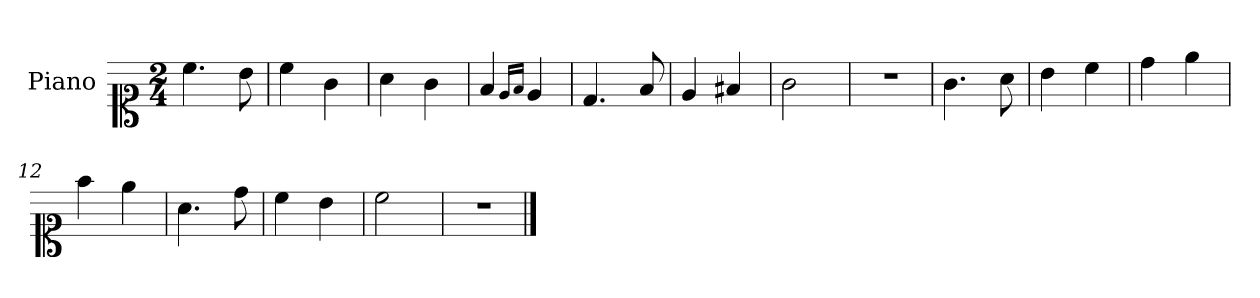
**kern
*part1
*staff1
*I"Piano
*I'Pno.
*clefC1
*k[]
*M2/4
=1
4.cc\
8b\
=2
4cc\
4g\
=3
4a\
4g\
=4
4f/
16qe/LL
16qf/JJ
4e/
=5
4.d/
8f/
=6
4e/
4f#X/
=7
2g\
=8
2r
=9
4.g\
8a\
=10
4b\
4cc\
!!LO:LB:g=z
=11
4dd\
4ee\
=12
4ff\
4ee\
=13
4.a\
8dd\
=14
4cc\
4b\
=15
2cc\
=16
2r
==
*-
